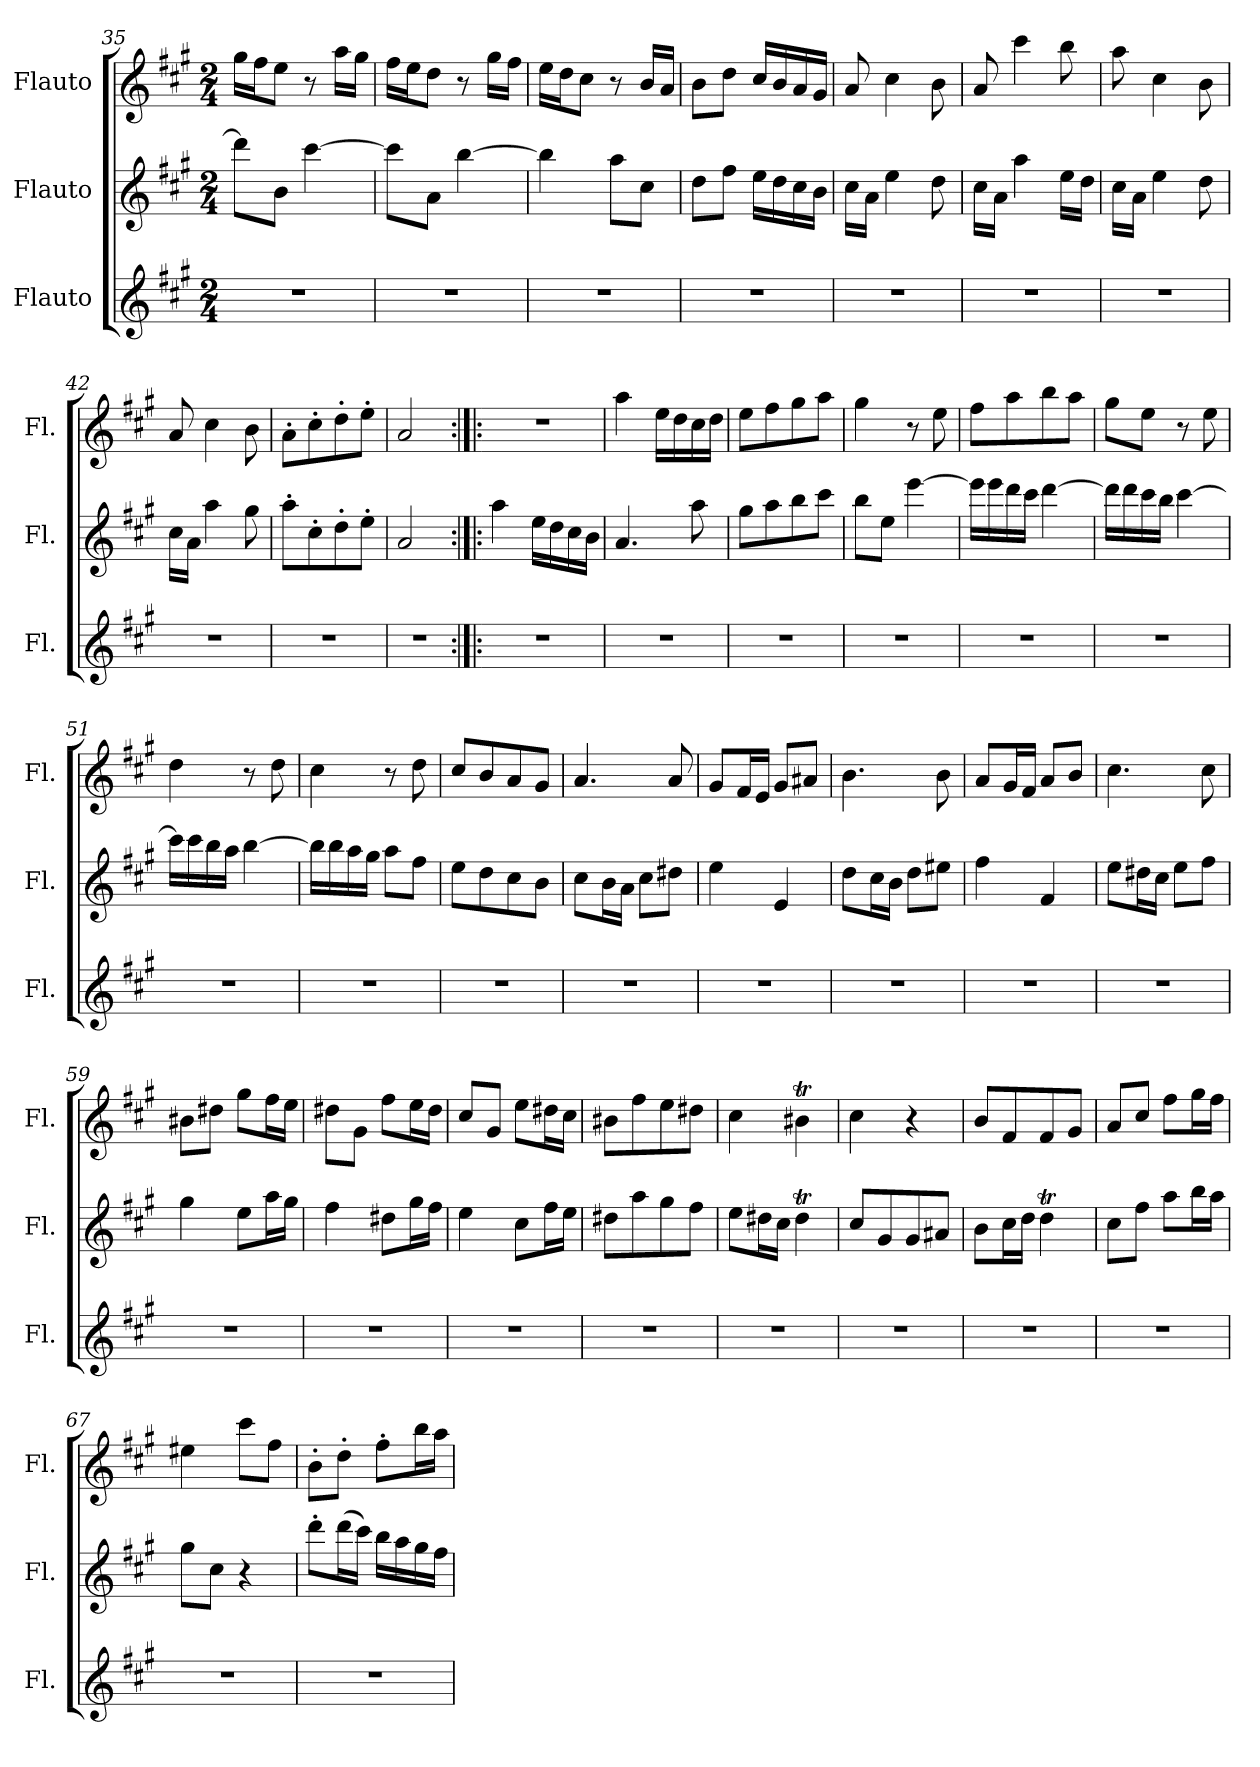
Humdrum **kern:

**kern	**kern	**kern
*part3	*part2	*part1
*staff3	*staff2	*staff1
*I"Flauto	*I"Flauto	*I"Flauto
*I'Fl.	*I'Fl.	*I'Fl.
!!LO:LB:g=z
*clefG2	*clefG2	*clefG2
*k[f#c#g#]	*k[f#c#g#]	*k[f#c#g#]
*M2/4	*M2/4	*M2/4
=35	=35	=35
2r	8ddd\L]	16gg#\LL
.	.	16ff#\J
.	8b\J	8ee\J
.	[4ccc#\	8r
.	.	16aa\LL
.	.	16gg#\JJ
=36	=36	=36
2r	8ccc#\L]	16ff#\LL
.	.	16ee\J
.	8a\J	8dd\J
.	[4bb\	8r
.	.	16gg#\LL
.	.	16ff#\JJ
=37	=37	=37
2r	4bb\]	16ee\LL
.	.	16dd\J
.	.	8cc#\J
.	8aa\L	8r
.	8cc#\J	16b/LL
.	.	16a/JJ
=38	=38	=38
2r	8dd\L	8b\L
.	8ff#\J	8dd\J
.	16ee\LL	16cc#/LL
.	16dd\	16b/
.	16cc#\	16a/
.	16b\JJ	16g#/JJ
=39	=39	=39
2r	16cc#\LL	8a/
.	16a\JJ	.
.	4ee\	4cc#\
.	8dd\	8b\
!!LO:LB:g=z
=40	=40	=40
2r	16cc#\LL	8a/
.	16a\JJ	.
.	4aa\	4ccc#\
.	16ee\LL	8bb\
.	16dd\JJ	.
=41	=41	=41
2r	16cc#\LL	8aa\
.	16a\JJ	.
.	4ee\	4cc#\
.	8dd\	8b\
=42	=42	=42
2r	16cc#\LL	8a/
.	16a\JJ	.
.	4aa\	4cc#\
.	8gg#\	8b\
=43	=43	=43
2r	8aa'\L	8a'\L
.	8cc#'\	8cc#'\
.	8dd'\	8dd'\
.	8ee'\J	8ee'\J
=44	=44	=44
2r	2a/	2a/
!!LO:LB:g=z
=45:|!|:	=45:|!|:	=45:|!|:
2r	4aa\	2r
.	16ee\LL	.
.	16dd\	.
.	16cc#\	.
.	16b\JJ	.
=46	=46	=46
2r	4.a/	4aa\
.	.	16ee\LL
.	.	16dd\
.	8aa\	16cc#\
.	.	16dd\JJ
=47	=47	=47
2r	8gg#\L	8ee\L
.	8aa\	8ff#\
.	8bb\	8gg#\
.	8ccc#\J	8aa\J
=48	=48	=48
2r	8bb\L	4gg#\
.	8ee\J	.
.	[4eee\	8r
.	.	8ee\
=49	=49	=49
2r	16eee\LL]	8ff#\L
.	16eee\	.
.	16ddd\	8aa\
.	16ccc#\JJ	.
.	[4ddd\	8bb\
.	.	8aa\J
!!LO:LB:g=z
=50	=50	=50
2r	16ddd\LL]	8gg#\L
.	16ddd\	.
.	16ccc#\	8ee\J
.	16bb\JJ	.
.	[4ccc#\	8r
.	.	8ee\
=51	=51	=51
2r	16ccc#\LL]	4dd\
.	16ccc#\	.
.	16bb\	.
.	16aa\JJ	.
.	[4bb\	8r
.	.	8dd\
=52	=52	=52
2r	16bb\LL]	4cc#\
.	16bb\	.
.	16aa\	.
.	16gg#\JJ	.
.	8aa\L	8r
.	8ff#\J	8dd\
=53	=53	=53
2r	8ee\L	8cc#/L
.	8dd\	8b/
.	8cc#\	8a/
.	8b\J	8g#/J
=54	=54	=54
2r	8cc#\L	4.a/
.	16b\L	.
.	16a\JJ	.
.	8cc#\L	.
.	8dd#X\J	8a/
=55	=55	=55
2r	4ee\	8g#/L
.	.	16f#/L
.	.	16e/JJ
.	4e/	8g#/L
.	.	8a#X/J
!!LO:LB:g=z
=56	=56	=56
2r	8dd\L	4.b\
.	16cc#\L	.
.	16b\JJ	.
.	8dd\L	.
.	8ee#X\J	8b\
=57	=57	=57
2r	4ff#\	8a/L
.	.	16g#/L
.	.	16f#/JJ
.	4f#/	8a/L
.	.	8b/J
=58	=58	=58
2r	8ee\L	4.cc#\
.	16dd#X\L	.
.	16cc#\JJ	.
.	8ee\L	.
.	8ff#\J	8cc#\
=59	=59	=59
2r	4gg#\	8b#X\L
.	.	8dd#X\J
.	8ee\L	8gg#\L
.	16aa\L	16ff#\L
.	16gg#\JJ	16ee\JJ
=60	=60	=60
2r	4ff#\	8dd#X\L
.	.	8g#\J
.	8dd#X\L	8ff#\L
.	16gg#\L	16ee\L
.	16ff#\JJ	16dd#\JJ
!!LO:PB:g=z
=61	=61	=61
2r	4ee\	8cc#/L
.	.	8g#/J
.	8cc#\L	8ee\L
.	16ff#\L	16dd#X\L
.	16ee\JJ	16cc#\JJ
=62	=62	=62
2r	8dd#X\L	8b#X\L
.	8aa\	8ff#\
.	8gg#\	8ee\
.	8ff#\J	8dd#X\J
=63	=63	=63
2r	8ee\L	4cc#\
.	16dd#X\L	.
.	16cc#\JJ	.
.	4dd#t\	4b#Xt\
=64	=64	=64
2r	8cc#/L	4cc#\
.	8g#/	.
.	8g#/	4r
.	8a#X/J	.
=65	=65	=65
2r	8b\L	8b/L
.	16cc#\L	8f#/
.	16dd\JJ	.
.	4ddT\	8f#/
.	.	8g#/J
!!LO:LB:g=z
=66	=66	=66
2r	8cc#\L	8a/L
.	8ff#\J	8cc#/J
.	8aa\L	8ff#\L
.	16bb\L	16gg#\L
.	16aa\JJ	16ff#\JJ
=67	=67	=67
2r	8gg#\L	4ee#X\
.	8cc#\J	.
.	4r	8ccc#\L
.	.	8ff#\J
=68	=68	=68
2r	8ddd'\L	8b'\L
.	(>16ddd\L	8dd'\J
.	16ccc#\JJ)	.
.	16bb\LL	8ff#'\L
.	16aa\	.
.	16gg#\	16bb\L
.	16ff#\JJ	16aa\JJ
=	=	=
*-	*-	*-
